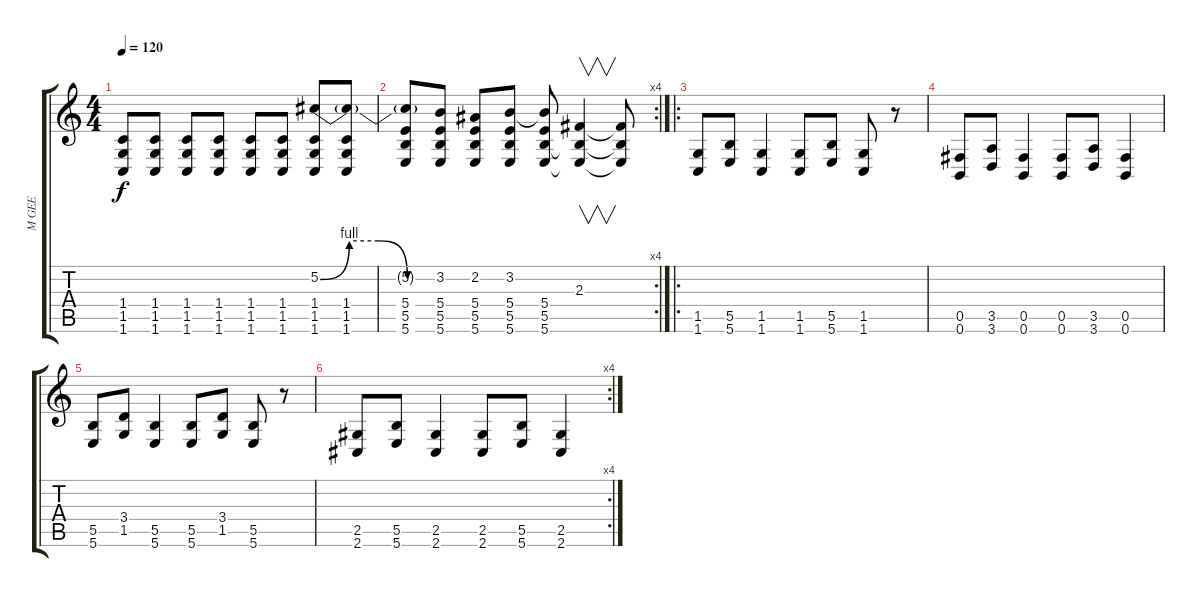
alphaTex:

\track ("M GEE" "M GEE") {instrument distortionguitar}
\staff {score tabs}
\tuning (Db4 Ab3 E3 B2 Gb2 B1) {hide}
\ts (4 4)
\tempo 120
\clef g2
\ks c
(1.4 1.5 1.6).8{dy f} (1.4 1.5 1.6).8 (1.4 1.5 1.6).8 (1.4 1.5 1.6).8 (1.4 1.5 1.6).8 (1.4 1.5 1.6).8 (5.2{be (custom 0 0 15 4 30 4 45 0 60 0)} 1.4 1.5 1.6).8 (5.2{t} 1.4 1.5 1.6).8 |
\rc 4
(5.2{t} 5.4 5.5 5.6).8 (3.2 5.4 5.5 5.6).8 (2.2 5.4 5.5 5.6).8 (3.2 5.4 5.5 5.6).8 (3.2{t} 5.4 5.5 5.6).8 (2.3 5.5{t} 5.6{t}).4{v} (2.3{t} 5.5{t} 5.6{t}).8 |
\ro
(1.5 1.6).8 (5.5 5.6).8 (1.5 1.6).4 (1.5 1.6).8 (5.5 5.6).8 (1.5 1.6).8 r.8 |
(0.5 0.6).8 (3.5 3.6).8 (0.5 0.6).4 (0.5 0.6).8 (3.5 3.6).8 (0.5 0.6).4 |
(5.5 5.6).8 (3.4 1.5).8 (5.5 5.6).4 (5.5 5.6).8 (3.4 1.5).8 (5.5 5.6).8 r.8 |
\rc 4
(2.5 2.6).8 (5.5 5.6).8 (2.5 2.6).4 (2.5 2.6).8 (5.5 5.6).8 (2.5 2.6).4
